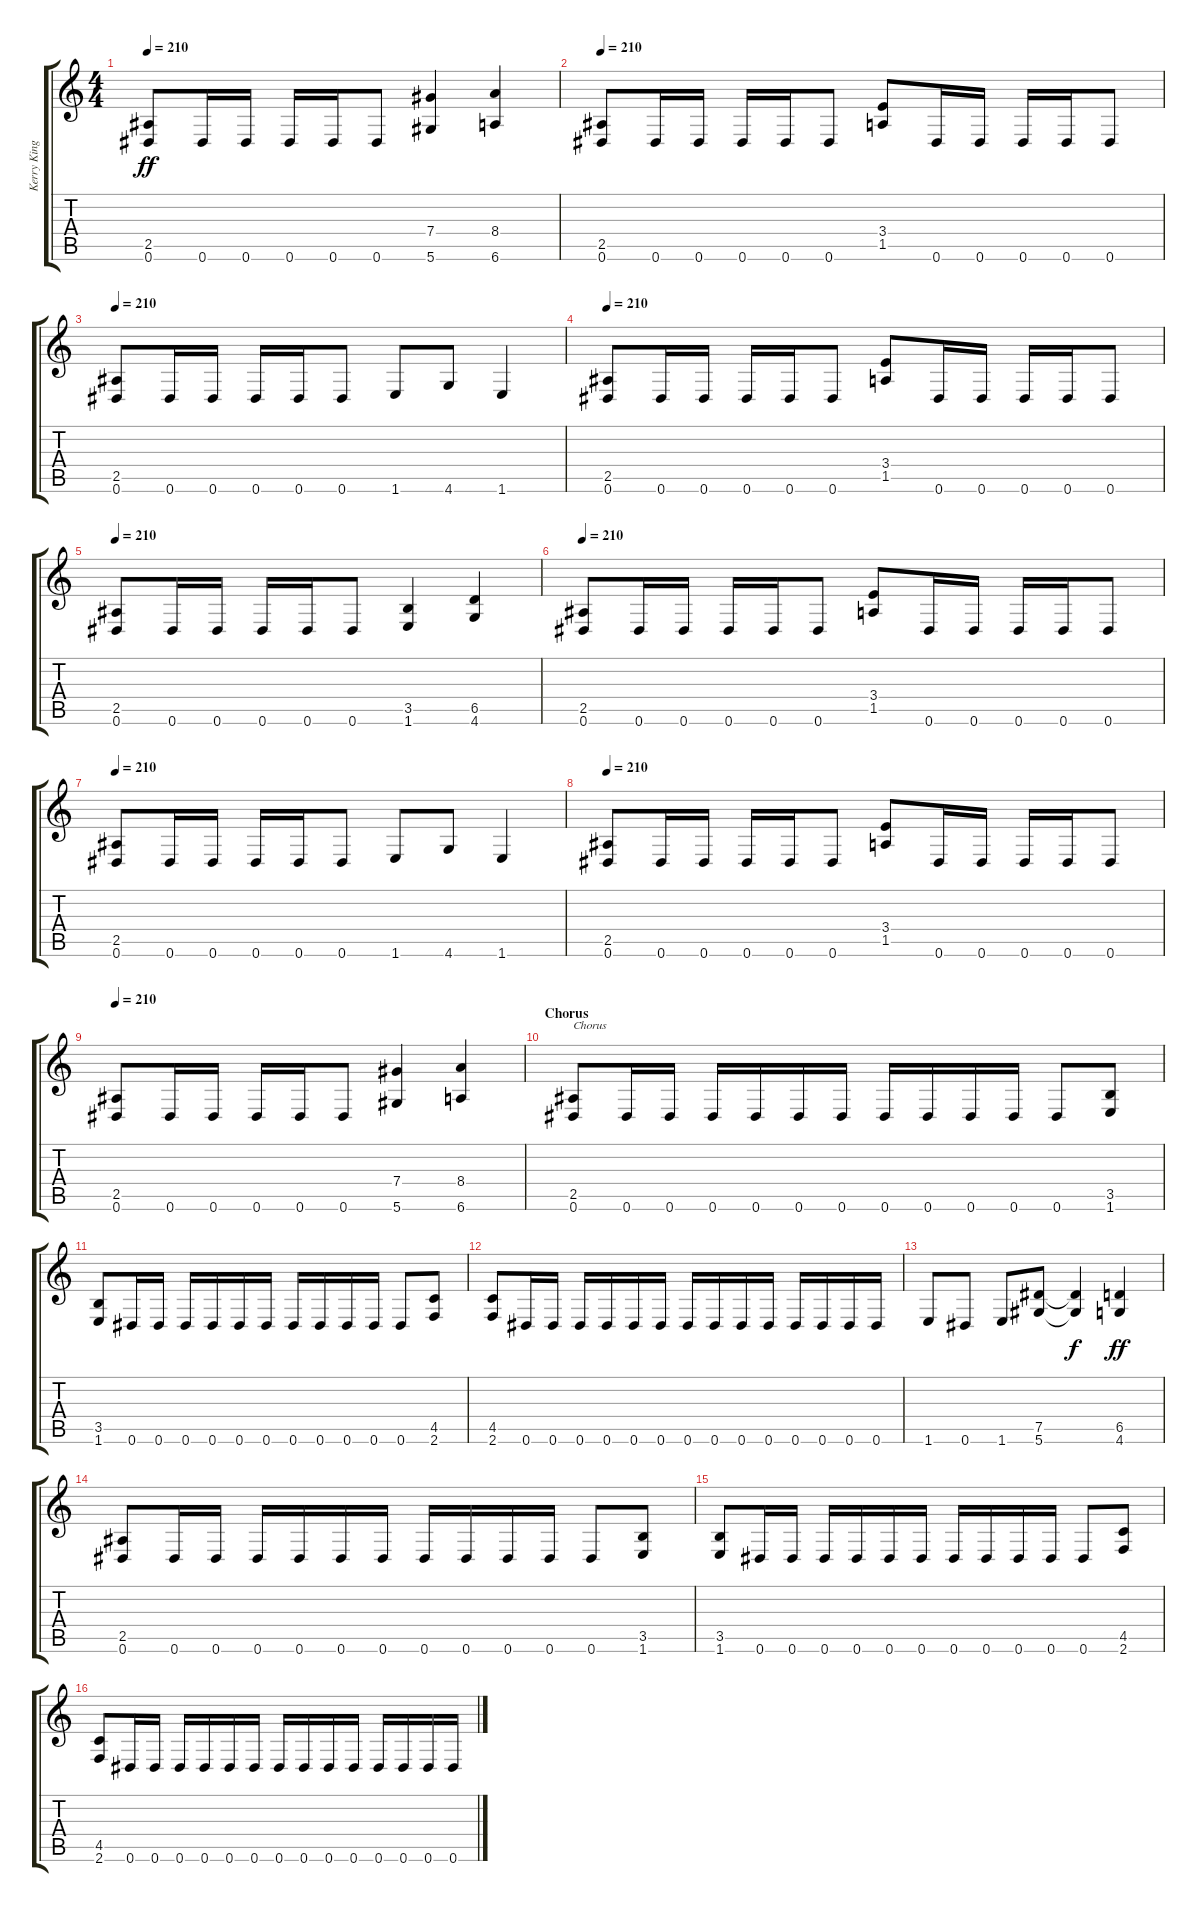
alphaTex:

\track ("Kerry King" "Kerry King") {instrument distortionguitar}
\staff {score tabs}
\tuning (Eb4 Bb3 Gb3 Db3 Ab2 Eb2) {hide}
\ts (4 4)
\tempo 210
\clef g2
\ks c
(2.5 0.6).8{dy ff} 0.6.16 0.6.16 0.6.16 0.6.16 0.6.8 (7.4 5.6).4 (8.4 6.6).4 |
\tempo 210
(2.5 0.6).8 0.6.16 0.6.16 0.6.16 0.6.16 0.6.8 (3.4 1.5).8 0.6.16 0.6.16 0.6.16 0.6.16 0.6.8 |
\tempo 210
(2.5 0.6).8 0.6.16 0.6.16 0.6.16 0.6.16 0.6.8 1.6.8 4.6.8 1.6.4 |
\tempo 210
(2.5 0.6).8 0.6.16 0.6.16 0.6.16 0.6.16 0.6.8 (3.4 1.5).8 0.6.16 0.6.16 0.6.16 0.6.16 0.6.8 |
\tempo 210
(2.5 0.6).8 0.6.16 0.6.16 0.6.16 0.6.16 0.6.8 (3.5 1.6).4 (6.5 4.6).4 |
\tempo 210
(2.5 0.6).8 0.6.16 0.6.16 0.6.16 0.6.16 0.6.8 (3.4 1.5).8 0.6.16 0.6.16 0.6.16 0.6.16 0.6.8 |
\tempo 210
(2.5 0.6).8 0.6.16 0.6.16 0.6.16 0.6.16 0.6.8 1.6.8 4.6.8 1.6.4 |
\tempo 210
(2.5 0.6).8 0.6.16 0.6.16 0.6.16 0.6.16 0.6.8 (3.4 1.5).8 0.6.16 0.6.16 0.6.16 0.6.16 0.6.8 |
\tempo 210
(2.5 0.6).8 0.6.16 0.6.16 0.6.16 0.6.16 0.6.8 (7.4 5.6).4 (8.4 6.6).4 |
\section ("" "Chorus")
(2.5 0.6).8{txt "Chorus"} 0.6.16 0.6.16 0.6.16 0.6.16 0.6.16 0.6.16 0.6.16 0.6.16 0.6.16 0.6.16 0.6.8 (3.5 1.6).8 |
(3.5 1.6).8 0.6.16 0.6.16 0.6.16 0.6.16 0.6.16 0.6.16 0.6.16 0.6.16 0.6.16 0.6.16 0.6.8 (4.5 2.6).8 |
(4.5 2.6).8 0.6.16 0.6.16 0.6.16 0.6.16 0.6.16 0.6.16 0.6.16 0.6.16 0.6.16 0.6.16 0.6.16 0.6.16 0.6.16 0.6.16 |
1.6.8 0.6.8 1.6.8 (7.5 5.6).8 (7.5{t} 5.6{t}).4{dy f} (6.5 4.6).4{dy ff} |
(2.5 0.6).8 0.6.16 0.6.16 0.6.16 0.6.16 0.6.16 0.6.16 0.6.16 0.6.16 0.6.16 0.6.16 0.6.8 (3.5 1.6).8 |
(3.5 1.6).8 0.6.16 0.6.16 0.6.16 0.6.16 0.6.16 0.6.16 0.6.16 0.6.16 0.6.16 0.6.16 0.6.8 (4.5 2.6).8 |
(4.5 2.6).8 0.6.16 0.6.16 0.6.16 0.6.16 0.6.16 0.6.16 0.6.16 0.6.16 0.6.16 0.6.16 0.6.16 0.6.16 0.6.16 0.6.16
